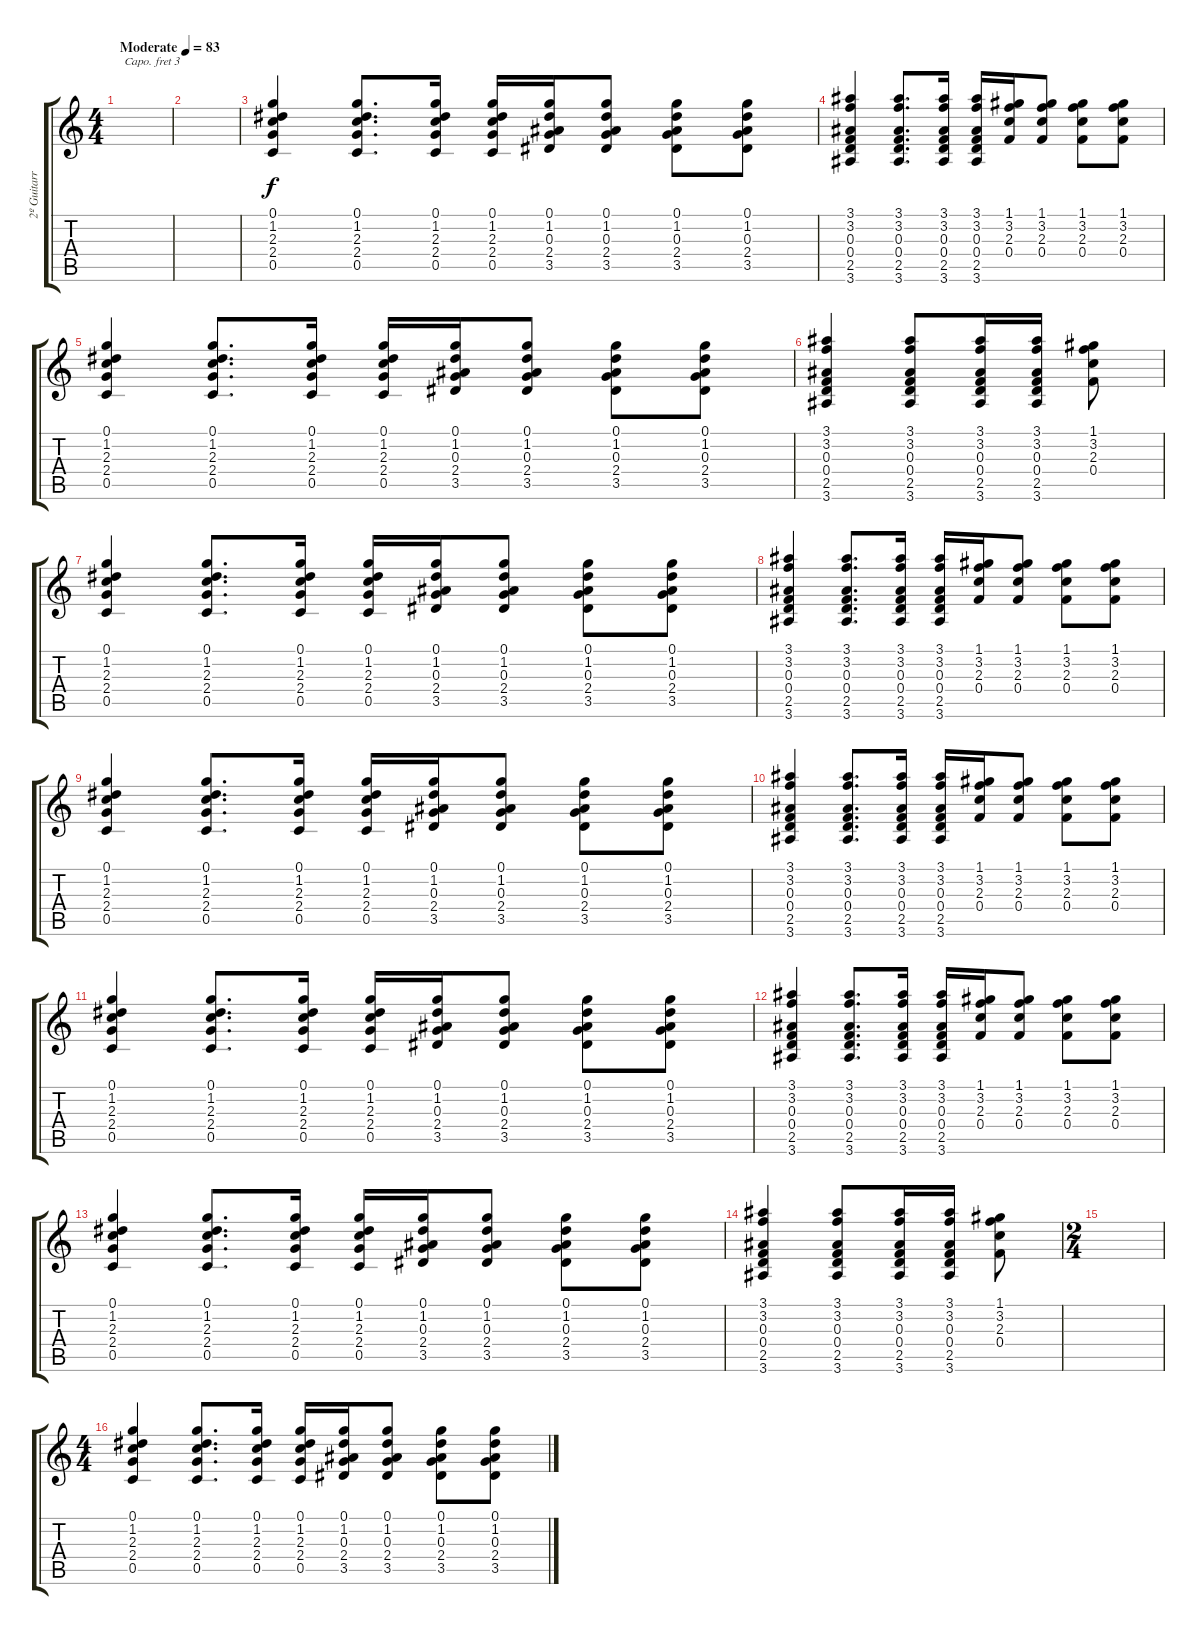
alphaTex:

\track ("2º Guitarra" "2º Guitarr") {instrument acousticguitarsteel}
\staff {score tabs}
\capo 3
\tuning (E4 B3 G3 D3 A2 E2) {hide}
\ts (4 4)
\tempo (83 "Moderate")
\tempo 82
\tempo (83 "Moderate")
\clef g2
\ks c
|
|
(0.1 1.2 2.3 2.4 0.5).4 (0.1 1.2 2.3 2.4 0.5).8{d} (0.1 1.2 2.3 2.4 0.5).16 (0.1 1.2 2.3 2.4 0.5).16 (0.1 1.2 0.3 2.4 3.5).16 (0.1 1.2 0.3 2.4 3.5).8 (0.1 1.2 0.3 2.4 3.5).8 (0.1 1.2 0.3 2.4 3.5).8 |
(3.1 3.2 0.3 0.4 2.5 3.6).4 (3.1 3.2 0.3 0.4 2.5 3.6).8{d} (3.1 3.2 0.3 0.4 2.5 3.6).16 (3.1 3.2 0.3 0.4 2.5 3.6).16 (1.1 3.2 2.3 0.4).16 (1.1 3.2 2.3 0.4).8 (1.1 3.2 2.3 0.4).8 (1.1 3.2 2.3 0.4).8 |
(0.1 1.2 2.3 2.4 0.5).4 (0.1 1.2 2.3 2.4 0.5).8{d} (0.1 1.2 2.3 2.4 0.5).16 (0.1 1.2 2.3 2.4 0.5).16 (0.1 1.2 0.3 2.4 3.5).16 (0.1 1.2 0.3 2.4 3.5).8 (0.1 1.2 0.3 2.4 3.5).8 (0.1 1.2 0.3 2.4 3.5).8 |
(3.1 3.2 0.3 0.4 2.5 3.6).4 (3.1 3.2 0.3 0.4 2.5 3.6).8 (3.1 3.2 0.3 0.4 2.5 3.6).16 (3.1 3.2 0.3 0.4 2.5 3.6).16 (1.1 3.2 2.3 0.4).8 |
(0.1 1.2 2.3 2.4 0.5).4 (0.1 1.2 2.3 2.4 0.5).8{d} (0.1 1.2 2.3 2.4 0.5).16 (0.1 1.2 2.3 2.4 0.5).16 (0.1 1.2 0.3 2.4 3.5).16 (0.1 1.2 0.3 2.4 3.5).8 (0.1 1.2 0.3 2.4 3.5).8 (0.1 1.2 0.3 2.4 3.5).8 |
(3.1 3.2 0.3 0.4 2.5 3.6).4 (3.1 3.2 0.3 0.4 2.5 3.6).8{d} (3.1 3.2 0.3 0.4 2.5 3.6).16 (3.1 3.2 0.3 0.4 2.5 3.6).16 (1.1 3.2 2.3 0.4).16 (1.1 3.2 2.3 0.4).8 (1.1 3.2 2.3 0.4).8 (1.1 3.2 2.3 0.4).8 |
(0.1 1.2 2.3 2.4 0.5).4 (0.1 1.2 2.3 2.4 0.5).8{d} (0.1 1.2 2.3 2.4 0.5).16 (0.1 1.2 2.3 2.4 0.5).16 (0.1 1.2 0.3 2.4 3.5).16 (0.1 1.2 0.3 2.4 3.5).8 (0.1 1.2 0.3 2.4 3.5).8 (0.1 1.2 0.3 2.4 3.5).8 |
(3.1 3.2 0.3 0.4 2.5 3.6).4 (3.1 3.2 0.3 0.4 2.5 3.6).8{d} (3.1 3.2 0.3 0.4 2.5 3.6).16 (3.1 3.2 0.3 0.4 2.5 3.6).16 (1.1 3.2 2.3 0.4).16 (1.1 3.2 2.3 0.4).8 (1.1 3.2 2.3 0.4).8 (1.1 3.2 2.3 0.4).8 |
(0.1 1.2 2.3 2.4 0.5).4 (0.1 1.2 2.3 2.4 0.5).8{d} (0.1 1.2 2.3 2.4 0.5).16 (0.1 1.2 2.3 2.4 0.5).16 (0.1 1.2 0.3 2.4 3.5).16 (0.1 1.2 0.3 2.4 3.5).8 (0.1 1.2 0.3 2.4 3.5).8 (0.1 1.2 0.3 2.4 3.5).8 |
(3.1 3.2 0.3 0.4 2.5 3.6).4 (3.1 3.2 0.3 0.4 2.5 3.6).8{d} (3.1 3.2 0.3 0.4 2.5 3.6).16 (3.1 3.2 0.3 0.4 2.5 3.6).16 (1.1 3.2 2.3 0.4).16 (1.1 3.2 2.3 0.4).8 (1.1 3.2 2.3 0.4).8 (1.1 3.2 2.3 0.4).8 |
(0.1 1.2 2.3 2.4 0.5).4 (0.1 1.2 2.3 2.4 0.5).8{d} (0.1 1.2 2.3 2.4 0.5).16 (0.1 1.2 2.3 2.4 0.5).16 (0.1 1.2 0.3 2.4 3.5).16 (0.1 1.2 0.3 2.4 3.5).8 (0.1 1.2 0.3 2.4 3.5).8 (0.1 1.2 0.3 2.4 3.5).8 |
(3.1 3.2 0.3 0.4 2.5 3.6).4 (3.1 3.2 0.3 0.4 2.5 3.6).8 (3.1 3.2 0.3 0.4 2.5 3.6).16 (3.1 3.2 0.3 0.4 2.5 3.6).16 (1.1 3.2 2.3 0.4).8 |
\ts (2 4)
|
\ts (4 4)
(0.1 1.2 2.3 2.4 0.5).4 (0.1 1.2 2.3 2.4 0.5).8{d} (0.1 1.2 2.3 2.4 0.5).16 (0.1 1.2 2.3 2.4 0.5).16 (0.1 1.2 0.3 2.4 3.5).16 (0.1 1.2 0.3 2.4 3.5).8 (0.1 1.2 0.3 2.4 3.5).8 (0.1 1.2 0.3 2.4 3.5).8
